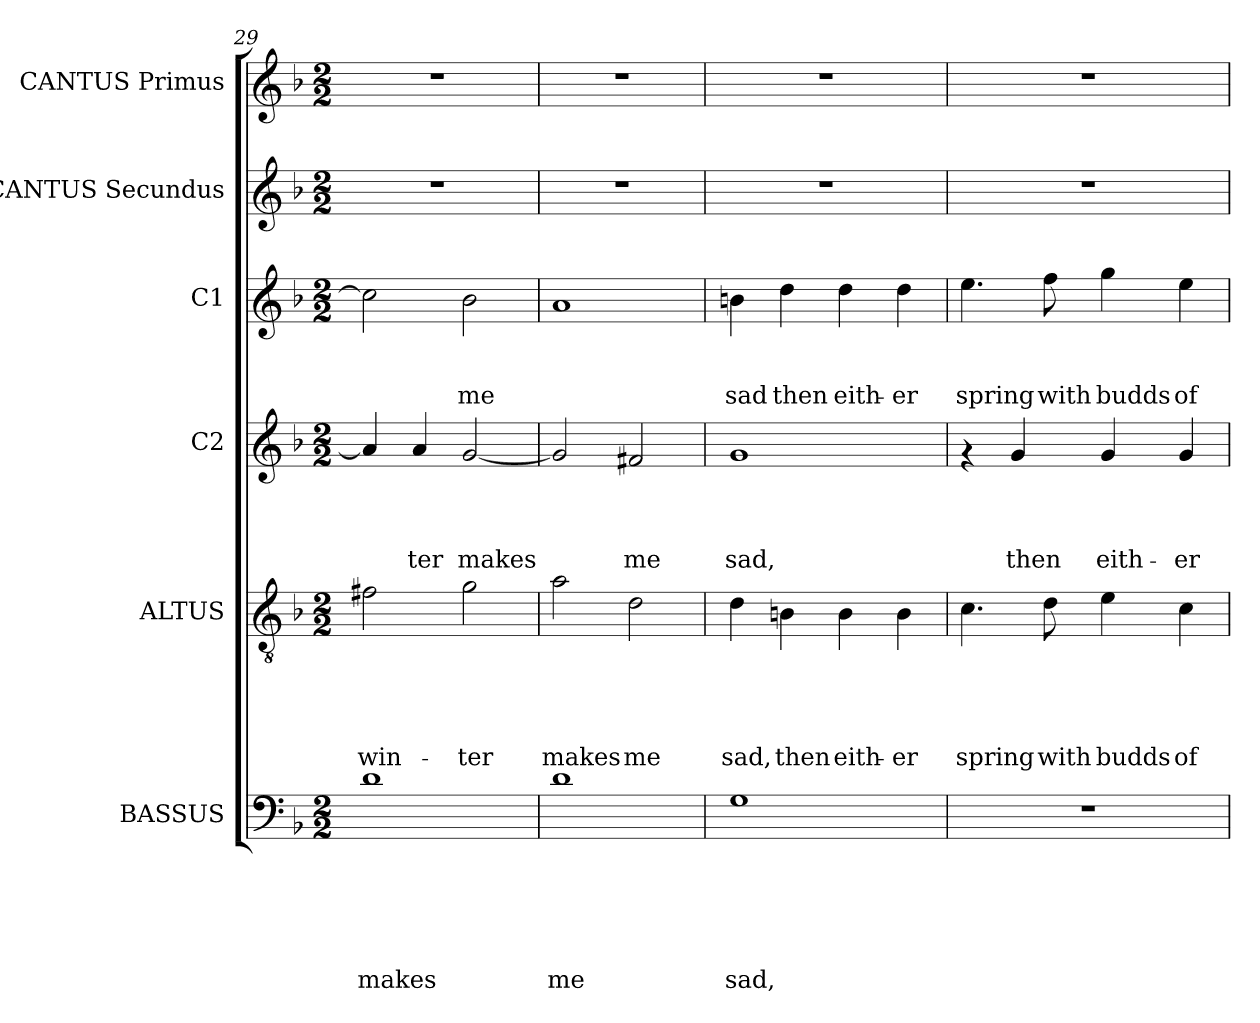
**kern	**text	**text	**text	**text	**text	**text	**kern	**text	**text	**text	**text	**text	**kern	**text	**text	**text	**text	**kern	**text	**text	**text	**kern	**kern
*part6	*part6	*part6	*part6	*part6	*part6	*part6	*part5	*part5	*part5	*part5	*part5	*part5	*part4	*part4	*part4	*part4	*part4	*part3	*part3	*part3	*part3	*part2	*part1
*staff6	*staff6	*staff6	*staff6	*staff6	*staff6	*staff6	*staff5	*staff5	*staff5	*staff5	*staff5	*staff5	*staff4	*staff4	*staff4	*staff4	*staff4	*staff3	*staff3	*staff3	*staff3	*staff2	*staff1
*I"BASSUS	*	*	*	*	*	*	*I"ALTUS	*	*	*	*	*	*I"C2	*	*	*	*	*I"C1	*	*	*	*I"CANTUS Secundus	*I"CANTUS Primus
*I'B	*	*	*	*	*	*	*I'A	*	*	*	*	*	*I'C2	*	*	*	*	*I'C1	*	*	*	*	*
*clefF4	*	*	*	*	*	*	*clefGv2	*	*	*	*	*	*clefG2	*	*	*	*	*clefG2	*	*	*	*clefG2	*clefG2
*k[b-]	*	*	*	*	*	*	*k[b-]	*	*	*	*	*	*k[b-]	*	*	*	*	*k[b-]	*	*	*	*k[b-]	*k[b-]
*F:	*	*	*	*	*	*	*F:	*	*	*	*	*	*F:	*	*	*	*	*F:	*	*	*	*F:	*F:
*M2/2	*	*	*	*	*	*	*M2/2	*	*	*	*	*	*M2/2	*	*	*	*	*M2/2	*	*	*	*M2/2	*M2/2
=29	=29	=29	=29	=29	=29	=29	=29	=29	=29	=29	=29	=29	=29	=29	=29	=29	=29	=29	=29	=29	=29	=29	=29
!	!	!	!	!	!	!LO:LY:b	!	!	!	!	!	!LO:LY:b	!	!	!	!	!	!	!	!	!	!	!
1d	.	.	.	.	.	makes	2f#X\	.	.	.	.	win-	4a/]	.	.	.	.	2cc\]	.	.	.	1r	1r
!	!	!	!	!	!	!	!	!	!	!	!	!	!	!	!	!	!LO:LY:b	!	!	!	!	!	!
.	.	.	.	.	.	.	.	.	.	.	.	.	4a/	.	.	.	-ter	.	.	.	.	.	.
!	!	!	!	!	!	!	!	!	!	!	!	!LO:LY:b	!	!	!	!	!LO:LY:b	!	!	!	!LO:LY:b	!	!
.	.	.	.	.	.	.	2g\	.	.	.	.	-ter	[<2g/	.	.	.	makes	2b-\	.	.	me	.	.
=30	=30	=30	=30	=30	=30	=30	=30	=30	=30	=30	=30	=30	=30	=30	=30	=30	=30	=30	=30	=30	=30	=30	=30
!	!	!	!	!	!	!LO:LY:b	!	!	!	!	!	!LO:LY:b	!	!	!	!	!	!	!	!	!	!	!
1d	.	.	.	.	.	me	2a\	.	.	.	.	makes	2g/]	.	.	.	.	1a	.	.	.	1r	1r
!	!	!	!	!	!	!	!	!	!	!	!	!LO:LY:b	!	!	!	!	!LO:LY:b	!	!	!	!	!	!
.	.	.	.	.	.	.	2d\	.	.	.	.	me	2f#X/	.	.	.	me	.	.	.	.	.	.
=31	=31	=31	=31	=31	=31	=31	=31	=31	=31	=31	=31	=31	=31	=31	=31	=31	=31	=31	=31	=31	=31	=31	=31
!	!	!	!	!	!	!LO:LY:b	!	!	!	!	!	!LO:LY:b	!	!	!	!	!LO:LY:b	!	!	!	!LO:LY:b	!	!
1G	.	.	.	.	.	sad,	4d\	.	.	.	.	sad,	1g	.	.	.	sad,	4bn\	.	.	sad	1r	1r
!	!	!	!	!	!	!	!	!	!	!	!	!LO:LY:b	!	!	!	!	!	!	!	!	!LO:LY:b	!	!
.	.	.	.	.	.	.	4Bn\	.	.	.	.	then	.	.	.	.	.	4dd\	.	.	then	.	.
!	!	!	!	!	!	!	!	!	!	!	!	!LO:LY:b	!	!	!	!	!	!	!	!	!LO:LY:b	!	!
.	.	.	.	.	.	.	4B\	.	.	.	.	eith-	.	.	.	.	.	4dd\	.	.	eith-	.	.
!	!	!	!	!	!	!	!	!	!	!	!	!LO:LY:b	!	!	!	!	!	!	!	!	!LO:LY:b	!	!
.	.	.	.	.	.	.	4B\	.	.	.	.	-er	.	.	.	.	.	4dd\	.	.	-er	.	.
!!LO:PB:g=z
=32	=32	=32	=32	=32	=32	=32	=32	=32	=32	=32	=32	=32	=32	=32	=32	=32	=32	=32	=32	=32	=32	=32	=32
!	!	!	!	!	!	!	!	!	!	!	!	!LO:LY:b	!	!	!	!	!	!	!	!	!LO:LY:b	!	!
1r	.	.	.	.	.	.	4.c\	.	.	.	.	spring	4rf	.	.	.	.	4.ee\	.	.	spring	1r	1r
!	!	!	!	!	!	!	!	!	!	!	!	!	!	!	!	!	!LO:LY:b	!	!	!	!	!	!
.	.	.	.	.	.	.	.	.	.	.	.	.	4g/	.	.	.	then	.	.	.	.	.	.
!	!	!	!	!	!	!	!	!	!	!	!	!LO:LY:b	!	!	!	!	!	!	!	!	!LO:LY:b	!	!
.	.	.	.	.	.	.	8d\	.	.	.	.	with	.	.	.	.	.	8ff\	.	.	with	.	.
!	!	!	!	!	!	!	!	!	!	!	!	!LO:LY:b	!	!	!	!	!LO:LY:b	!	!	!	!LO:LY:b	!	!
.	.	.	.	.	.	.	4e\	.	.	.	.	budds	4g/	.	.	.	eith-	4gg\	.	.	budds	.	.
!	!	!	!	!	!	!	!	!	!	!	!	!LO:LY:b	!	!	!	!	!LO:LY:b	!	!	!	!LO:LY:b	!	!
.	.	.	.	.	.	.	4c\	.	.	.	.	of	4g/	.	.	.	-er	4ee\	.	.	of	.	.
=	=	=	=	=	=	=	=	=	=	=	=	=	=	=	=	=	=	=	=	=	=	=	=
*-	*-	*-	*-	*-	*-	*-	*-	*-	*-	*-	*-	*-	*-	*-	*-	*-	*-	*-	*-	*-	*-	*-	*-
